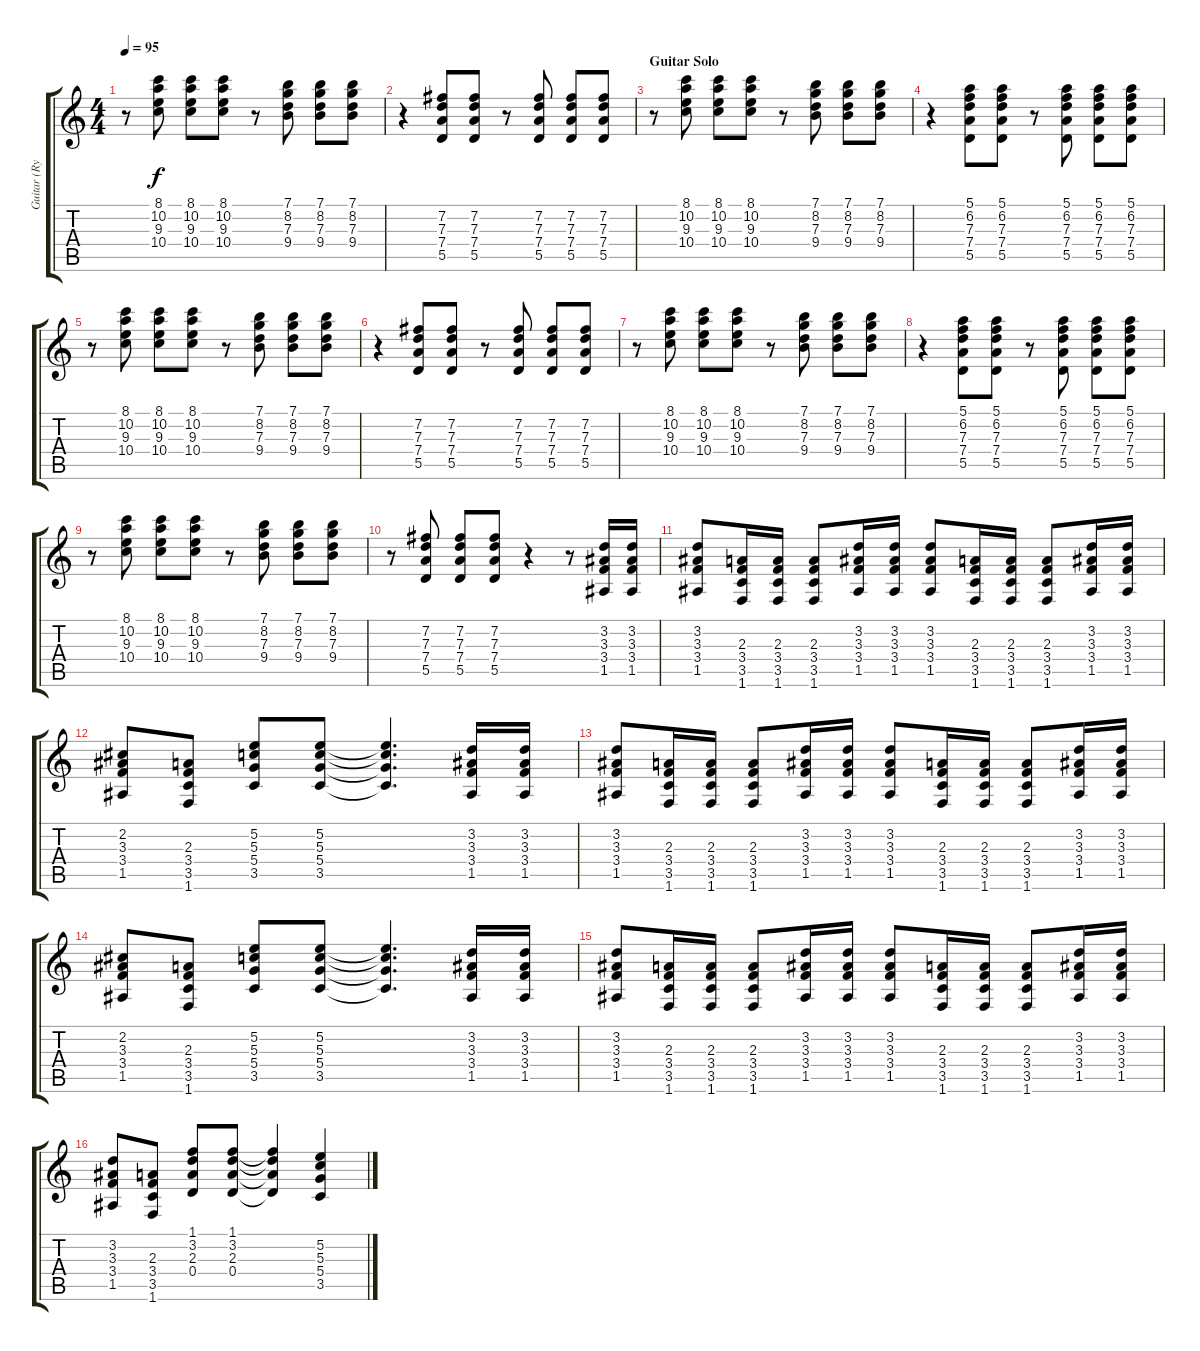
\track ("Guitar (Rythm)" "Guitar (Ry") {instrument acousticguitarnylon}
\staff {score tabs}
\tuning (E4 B3 G3 D3 A2 E2) {hide}
\ts (4 4)
\tempo 95
\clef g2
\ks c
r.8{dy f} (8.1 10.2 9.3 10.4).8 (8.1 10.2 9.3 10.4).8 (8.1 10.2 9.3 10.4).8 r.8 (7.1 8.2 7.3 9.4).8 (7.1 8.2 7.3 9.4).8 (7.1 8.2 7.3 9.4).8 |
r.4 (7.2 7.3 7.4 5.5).8 (7.2 7.3 7.4 5.5).8 r.8 (7.2 7.3 7.4 5.5).8 (7.2 7.3 7.4 5.5).8 (7.2 7.3 7.4 5.5).8 |
\section ("" "Guitar Solo")
r.8 (8.1 10.2 9.3 10.4).8 (8.1 10.2 9.3 10.4).8 (8.1 10.2 9.3 10.4).8 r.8 (7.1 8.2 7.3 9.4).8 (7.1 8.2 7.3 9.4).8 (7.1 8.2 7.3 9.4).8 |
r.4 (5.1 6.2 7.3 7.4 5.5).8 (5.1 6.2 7.3 7.4 5.5).8 r.8 (5.1 6.2 7.3 7.4 5.5).8 (5.1 6.2 7.3 7.4 5.5).8 (5.1 6.2 7.3 7.4 5.5).8 |
r.8 (8.1 10.2 9.3 10.4).8 (8.1 10.2 9.3 10.4).8 (8.1 10.2 9.3 10.4).8 r.8 (7.1 8.2 7.3 9.4).8 (7.1 8.2 7.3 9.4).8 (7.1 8.2 7.3 9.4).8 |
r.4 (7.2 7.3 7.4 5.5).8 (7.2 7.3 7.4 5.5).8 r.8 (7.2 7.3 7.4 5.5).8 (7.2 7.3 7.4 5.5).8 (7.2 7.3 7.4 5.5).8 |
r.8 (8.1 10.2 9.3 10.4).8 (8.1 10.2 9.3 10.4).8 (8.1 10.2 9.3 10.4).8 r.8 (7.1 8.2 7.3 9.4).8 (7.1 8.2 7.3 9.4).8 (7.1 8.2 7.3 9.4).8 |
r.4 (5.1 6.2 7.3 7.4 5.5).8 (5.1 6.2 7.3 7.4 5.5).8 r.8 (5.1 6.2 7.3 7.4 5.5).8 (5.1 6.2 7.3 7.4 5.5).8 (5.1 6.2 7.3 7.4 5.5).8 |
r.8 (8.1 10.2 9.3 10.4).8 (8.1 10.2 9.3 10.4).8 (8.1 10.2 9.3 10.4).8 r.8 (7.1 8.2 7.3 9.4).8 (7.1 8.2 7.3 9.4).8 (7.1 8.2 7.3 9.4).8 |
r.8 (7.2 7.3 7.4 5.5).8 (7.2 7.3 7.4 5.5).8 (7.2 7.3 7.4 5.5).8 r.4 r.8 (3.2 3.3 3.4 1.5).16 (3.2 3.3 3.4 1.5).16 |
(3.2 3.3 3.4 1.5).8 (2.3 3.4 3.5 1.6).16 (2.3 3.4 3.5 1.6).16 (2.3 3.4 3.5 1.6).8 (3.2 3.3 3.4 1.5).16 (3.2 3.3 3.4 1.5).16 (3.2 3.3 3.4 1.5).8 (2.3 3.4 3.5 1.6).16 (2.3 3.4 3.5 1.6).16 (2.3 3.4 3.5 1.6).8 (3.2 3.3 3.4 1.5).16 (3.2 3.3 3.4 1.5).16 |
(2.2 3.3 3.4 1.5).8 (2.3 3.4 3.5 1.6).8 (5.2 5.3 5.4 3.5).8 (5.2 5.3 5.4 3.5).8 (5.2{t} 5.3{t} 5.4{t} 3.5{t}).4{d} (3.2 3.3 3.4 1.5).16 (3.2 3.3 3.4 1.5).16 |
(3.2 3.3 3.4 1.5).8 (2.3 3.4 3.5 1.6).16 (2.3 3.4 3.5 1.6).16 (2.3 3.4 3.5 1.6).8 (3.2 3.3 3.4 1.5).16 (3.2 3.3 3.4 1.5).16 (3.2 3.3 3.4 1.5).8 (2.3 3.4 3.5 1.6).16 (2.3 3.4 3.5 1.6).16 (2.3 3.4 3.5 1.6).8 (3.2 3.3 3.4 1.5).16 (3.2 3.3 3.4 1.5).16 |
(2.2 3.3 3.4 1.5).8 (2.3 3.4 3.5 1.6).8 (5.2 5.3 5.4 3.5).8 (5.2 5.3 5.4 3.5).8 (5.2{t} 5.3{t} 5.4{t} 3.5{t}).4{d} (3.2 3.3 3.4 1.5).16 (3.2 3.3 3.4 1.5).16 |
(3.2 3.3 3.4 1.5).8 (2.3 3.4 3.5 1.6).16 (2.3 3.4 3.5 1.6).16 (2.3 3.4 3.5 1.6).8 (3.2 3.3 3.4 1.5).16 (3.2 3.3 3.4 1.5).16 (3.2 3.3 3.4 1.5).8 (2.3 3.4 3.5 1.6).16 (2.3 3.4 3.5 1.6).16 (2.3 3.4 3.5 1.6).8 (3.2 3.3 3.4 1.5).16 (3.2 3.3 3.4 1.5).16 |
(3.2 3.3 3.4 1.5).8 (2.3 3.4 3.5 1.6).8 (1.1 3.2 2.3 0.4).8 (1.1 3.2 2.3 0.4).8 (1.1{t} 3.2{t} 2.3{t} 0.4{t}).4 (5.2 5.3 5.4 3.5).4
